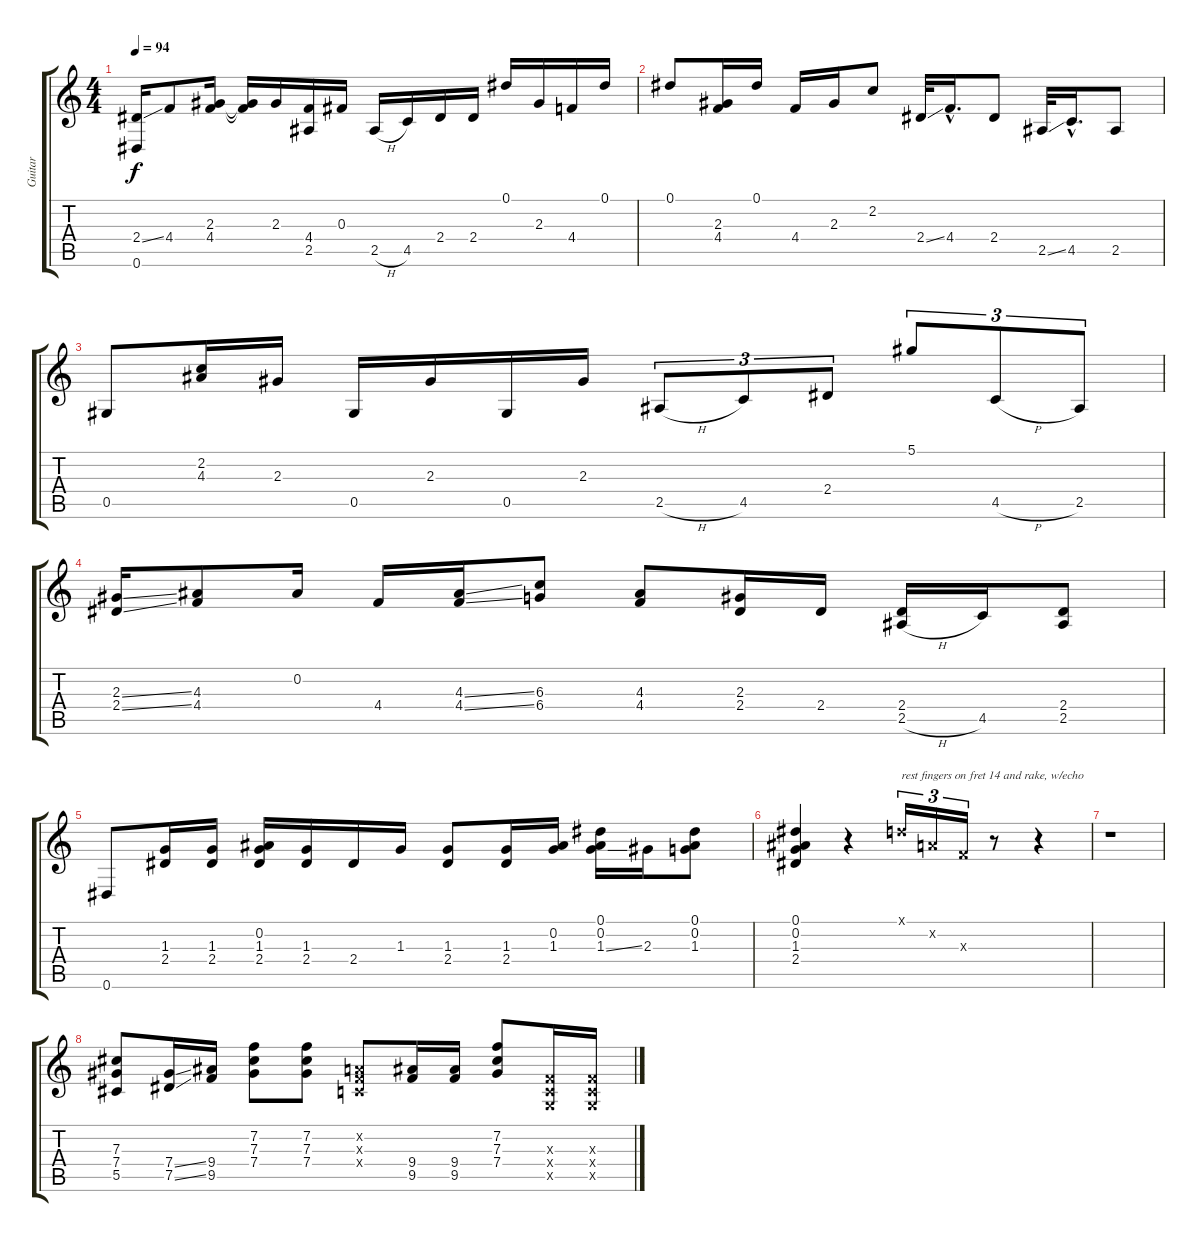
\track ("Guitar" "Guitar") {instrument electricguitarclean}
\staff {score tabs}
\tuning (Eb4 Bb3 Gb3 Db3 Ab2 Eb2) {hide}
\ts (4 4)
\tempo 94
\clef g2
\ks c
(2.4{ss} 0.6).16{dy f} 4.4.8 (2.3 4.4).16 (2.3{t} 4.4{t}).16 2.3.16 (4.4 2.5).16 0.3.16 2.5{h}.16 4.5.16 2.4.16 2.4.16 0.1.16 2.3.16 4.4.16 0.1.16 |
0.1.8 (2.3 4.4).16 0.1.16 4.4.16 2.3.16 2.2.8 2.4{ss}.32 4.4{hac}.16{d} 2.4.8 2.5{ss}.32 4.5{hac}.16{d} 2.5.8 |
0.5.8 (2.2 4.3).16 2.3.16 0.5.16 2.3.16 0.5.16 2.3.16 2.5{h}.8{tu (3 2)} 4.5.8{tu (3 2)} 2.4.8{tu (3 2)} 5.1.8{tu (3 2)} 4.5{h}.8{tu (3 2)} 2.5.8{tu (3 2)} |
(2.3{ss} 2.4{ss}).16 (4.3 4.4).8 0.2.16 4.4.16 (4.3{ss} 4.4{ss}).16 (6.3 6.4).8 (4.3 4.4).8 (2.3 2.4).16 2.4.16 (2.4 2.5{h}).16 4.5.16 (2.4 2.5).8 |
0.6.8 (1.3 2.4).16 (1.3 2.4).16 (0.2 1.3 2.4).16 (1.3 2.4).16 2.4.16 1.3.16 (1.3 2.4).8 (1.3 2.4).16 (0.2 1.3).16 (0.1 0.2 1.3{ss}).16 2.3.16 (0.1 0.2 1.3).8 |
(0.1 0.2 1.3 2.4).4 r.4 -1.1{x}.16{tu (3 2) txt "rest fingers on fret 14 and rake, w/echo"} -1.2{x}.16{tu (3 2)} -1.3{x}.16{tu (3 2)} r.8 r.4 |
r.1 |
(7.3 7.4 5.5).8 (7.4{ss} 7.5{ss}).16 (9.4 9.5).16 (7.2 7.3 7.4).8 (7.2 7.3 7.4).8 (-1.2{x} -1.3{x} -1.4{x}).8 (9.4 9.5).16 (9.4 9.5).16 (7.2 7.3 7.4).8 (-1.3{x} -1.4{x} -1.5{x}).16 (-1.3{x} -1.4{x} -1.5{x}).16
